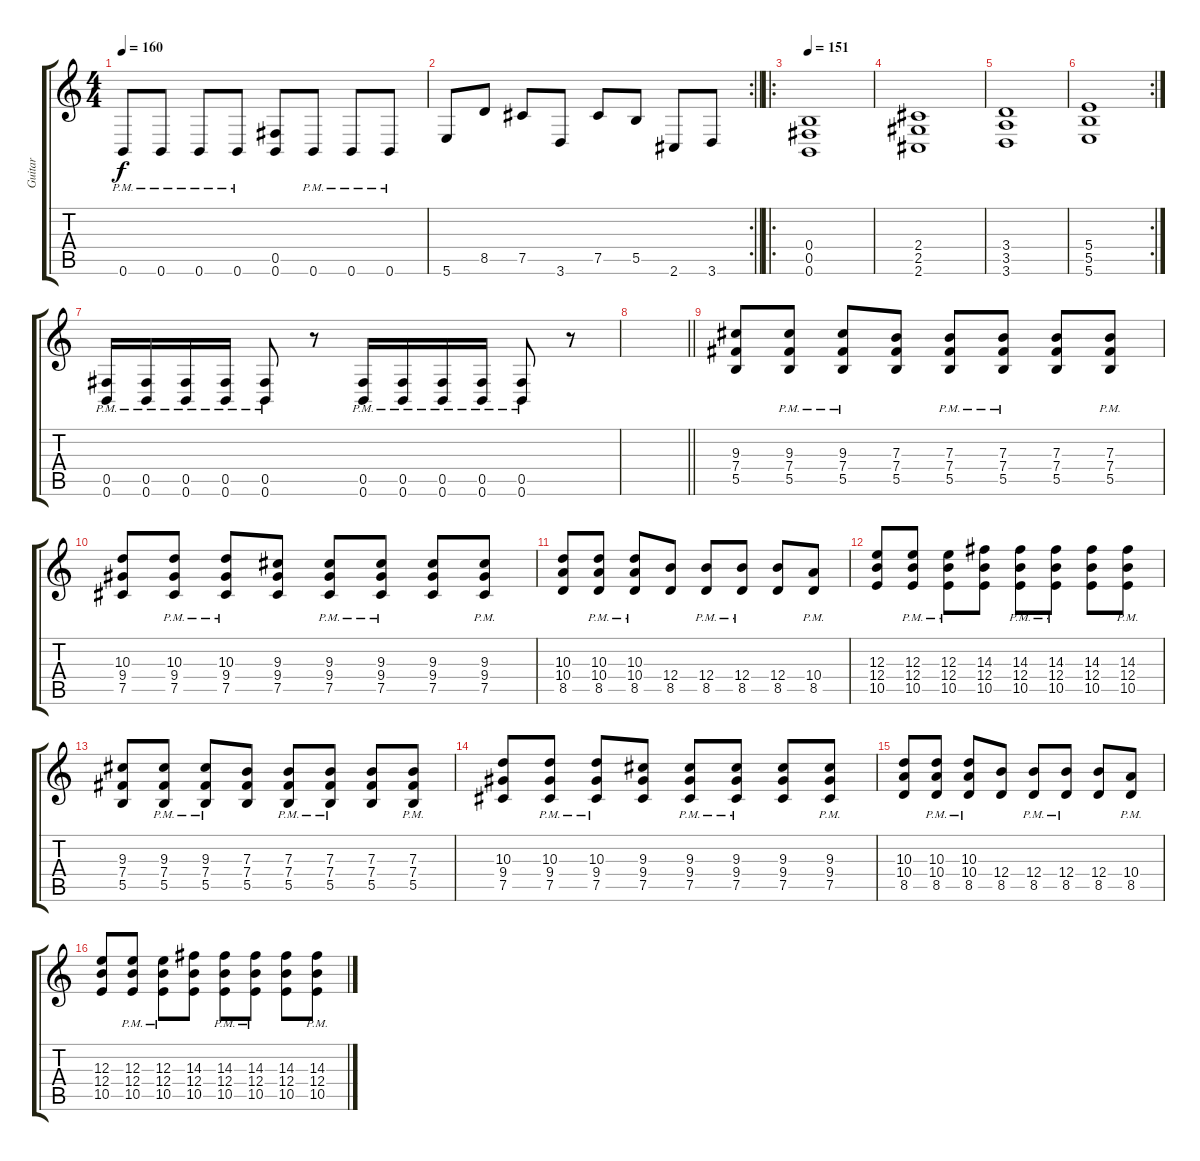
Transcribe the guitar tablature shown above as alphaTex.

\track ("Guitar" "Guitar") {instrument distortionguitar}
\staff {score tabs}
\tuning (Db4 Ab3 E3 B2 Gb2 B1) {hide}
\ts (4 4)
\tempo 160
\clef g2
\ks c
0.6{pm}.8{dy f} 0.6{pm}.8 0.6{pm}.8 0.6{pm}.8 (0.5 0.6).8 0.6{pm}.8 0.6{pm}.8 0.6{pm}.8 |
\rc 2
\barLineRight lightlight
5.6.8 8.5.8 7.5.8 3.6.8 7.5.8 5.5.8 2.6.8 3.6.8 |
\ro
\tempo 151
(0.4 0.5 0.6).1 |
(2.4 2.5 2.6).1 |
(3.4 3.5 3.6).1 |
\rc 2
(5.4 5.5 5.6).1 |
(0.5{pm} 0.6{pm}).16 (0.5{pm} 0.6{pm}).16 (0.5{pm} 0.6{pm}).16 (0.5{pm} 0.6{pm}).16 (0.5{pm} 0.6{pm}).8 r.8 (0.5{pm} 0.6{pm}).16 (0.5{pm} 0.6{pm}).16 (0.5{pm} 0.6{pm}).16 (0.5{pm} 0.6{pm}).16 (0.5{pm} 0.6{pm}).8 r.8 |
\barLineRight lightlight
|
(9.3 7.4 5.5).8 (9.3{pm} 7.4{pm} 5.5{pm}).8 (9.3{pm} 7.4{pm} 5.5{pm}).8 (7.3 7.4 5.5).8 (7.3 7.4 5.5{pm}).8 (7.3{pm} 7.4{pm} 5.5{pm}).8 (7.3 7.4 5.5).8 (7.3{pm} 7.4{pm} 5.5{pm}).8 |
(10.3 9.4 7.5).8 (10.3{pm} 9.4{pm} 7.5{pm}).8 (10.3{pm} 9.4{pm} 7.5{pm}).8 (9.3 9.4 7.5).8 (9.3 9.4 7.5{pm}).8 (9.3{pm} 9.4{pm} 7.5{pm}).8 (9.3 9.4 7.5).8 (9.3{pm} 9.4{pm} 7.5{pm}).8 |
(10.3 10.4 8.5).8 (10.3{pm} 10.4{pm} 8.5{pm}).8 (10.3{pm} 10.4{pm} 8.5{pm}).8 (12.4 8.5).8 (12.4 8.5{pm}).8 (12.4{pm} 8.5{pm}).8 (12.4 8.5).8 (10.4{pm} 8.5{pm}).8 |
(12.3 12.4 10.5).8 (12.3{pm} 12.4{pm} 10.5{pm}).8 (12.3{pm} 12.4{pm} 10.5{pm}).8 (14.3 12.4 10.5).8 (14.3 12.4 10.5{pm}).8 (14.3{pm} 12.4{pm} 10.5{pm}).8 (14.3 12.4 10.5).8 (14.3{pm} 12.4{pm} 10.5{pm}).8 |
(9.3 7.4 5.5).8 (9.3{pm} 7.4{pm} 5.5{pm}).8 (9.3{pm} 7.4{pm} 5.5{pm}).8 (7.3 7.4 5.5).8 (7.3 7.4 5.5{pm}).8 (7.3{pm} 7.4{pm} 5.5{pm}).8 (7.3 7.4 5.5).8 (7.3{pm} 7.4{pm} 5.5{pm}).8 |
(10.3 9.4 7.5).8 (10.3{pm} 9.4{pm} 7.5{pm}).8 (10.3{pm} 9.4{pm} 7.5{pm}).8 (9.3 9.4 7.5).8 (9.3 9.4 7.5{pm}).8 (9.3{pm} 9.4{pm} 7.5{pm}).8 (9.3 9.4 7.5).8 (9.3{pm} 9.4{pm} 7.5{pm}).8 |
(10.3 10.4 8.5).8 (10.3{pm} 10.4{pm} 8.5{pm}).8 (10.3{pm} 10.4{pm} 8.5{pm}).8 (12.4 8.5).8 (12.4 8.5{pm}).8 (12.4{pm} 8.5{pm}).8 (12.4 8.5).8 (10.4{pm} 8.5{pm}).8 |
(12.3 12.4 10.5).8 (12.3{pm} 12.4{pm} 10.5{pm}).8 (12.3{pm} 12.4{pm} 10.5{pm}).8 (14.3 12.4 10.5).8 (14.3 12.4{pm} 10.5).8 (14.3{pm} 12.4{pm} 10.5{pm}).8 (14.3 12.4 10.5).8 (14.3{pm} 12.4{pm} 10.5{pm}).8
